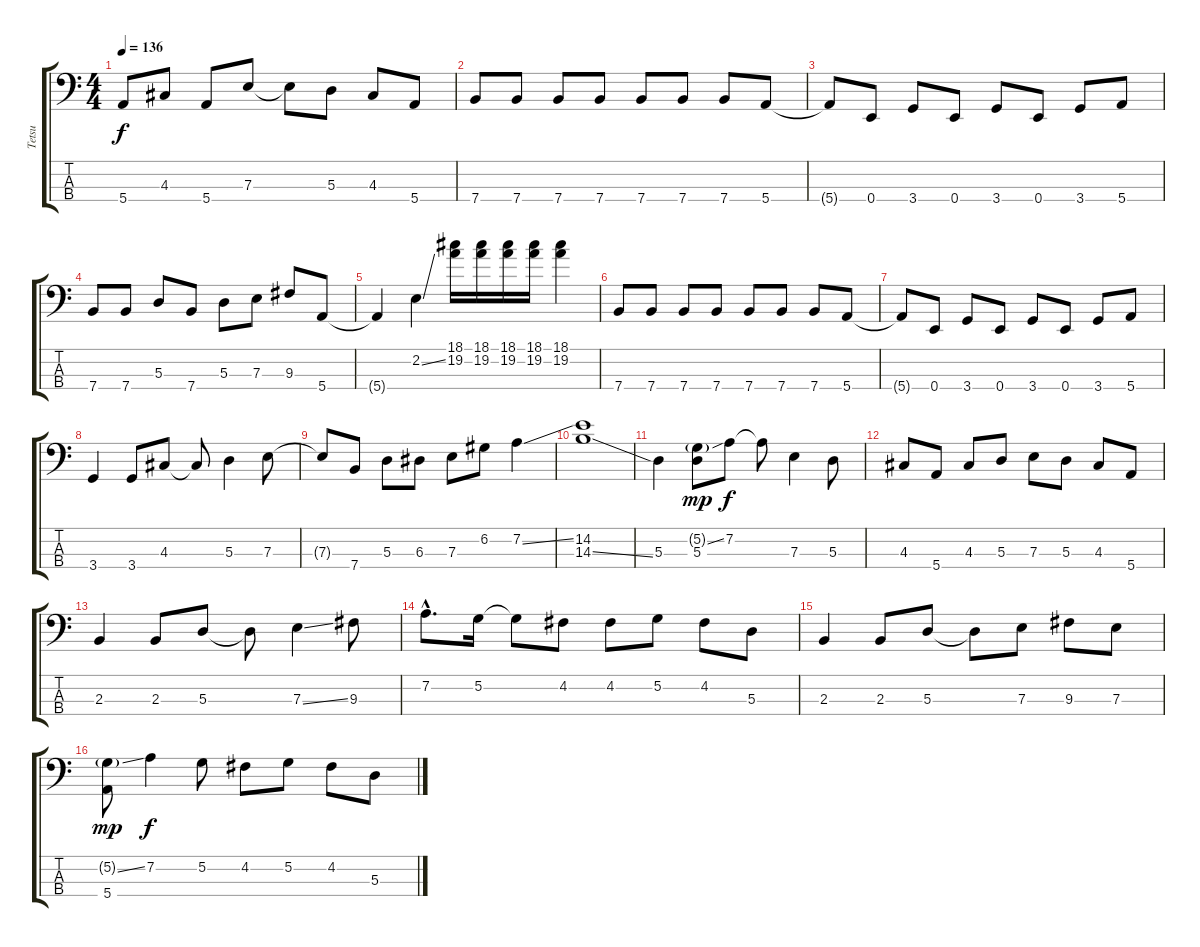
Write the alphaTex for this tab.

\track ("Tetsu" "Tetsu") {instrument electricbasspick}
\staff {score tabs}
\tuning (G2 D2 A1 E1) {hide}
\ts (4 4)
\tempo 136
\clef f4
\ks c
5.4.8{dy f} 4.3.8 5.4.8 7.3.8 7.3{t}.8 5.3.8 4.3.8 5.4.8 |
7.4.8 7.4.8 7.4.8 7.4.8 7.4.8 7.4.8 7.4.8 5.4.8 |
5.4{t}.8 0.4.8 3.4.8 0.4.8 3.4.8 0.4.8 3.4.8 5.4.8 |
7.4.8 7.4.8 5.3.8 7.4.8 5.3.8 7.3.8 9.3.8 5.4.8 |
5.4{t}.4 2.2{ss}.4 (18.1 19.2).16 (18.1 19.2).16 (18.1 19.2).16 (18.1 19.2).16 (18.1 19.2).4 |
7.4.8 7.4.8 7.4.8 7.4.8 7.4.8 7.4.8 7.4.8 5.4.8 |
5.4{t}.8 0.4.8 3.4.8 0.4.8 3.4.8 0.4.8 3.4.8 5.4.8 |
3.4.4 3.4.8 4.3.8 4.3{t}.8 5.3.4 7.3.8 |
7.3{t}.8 7.4.8 5.3.8 6.3.8 7.3.8 6.2.8 7.2{ss}.4 |
(14.2 14.3{ss}).1 |
5.3.4 (5.2{ss g} 5.3).8{dy mp} 7.2.8{dy f} 7.2{t}.8 7.3.4 5.3.8 |
4.3.8 5.4.8 4.3.8 5.3.8 7.3.8 5.3.8 4.3.8 5.4.8 |
2.3.4 2.3.8 5.3.8 5.3{t}.8 7.3{ss}.4 9.3.8 |
7.2{hac}.8{d} 5.2.16 5.2{t}.8 4.2.8 4.2.8 5.2.8 4.2.8 5.3.8 |
2.3.4 2.3.8 5.3.8 5.3{t}.8 7.3.8 9.3.8 7.3.8 |
(5.2{ss g} 5.4).8{dy mp} 7.2.4{dy f} 5.2.8 4.2.8 5.2.8 4.2.8 5.3.8
